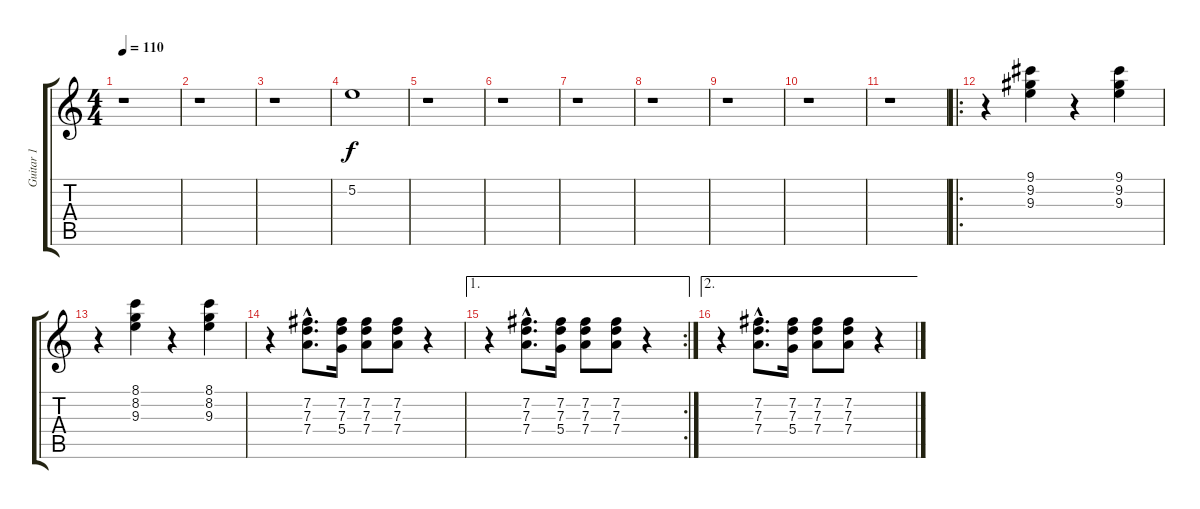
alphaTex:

\track ("Guitar 1" "Guitar 1") {instrument electricguitarclean}
\staff {score tabs}
\tuning (E4 B3 G3 D3 A2 E2) {hide}
\ts (4 4)
\tempo 110
\clef g2
\ks c
r.1{dy f} |
r.1 |
r.1 |
5.2.1 |
r.1 |
r.1 |
r.1 |
r.1 |
r.1 |
r.1 |
r.1 |
\ro
r.4 (9.1 9.2 9.3).4 r.4 (9.1 9.2 9.3).4 |
r.4 (8.1 8.2 9.3).4 r.4 (8.1 8.2 9.3).4 |
r.4 (7.2{hac} 7.3{hac} 7.4{hac}).8{d} (7.2 7.3 5.4).16 (7.2 7.3 7.4).8 (7.2 7.3 7.4).8 r.4 |
\ae 1
\rc 2
r.4 (7.2{hac} 7.3{hac} 7.4{hac}).8{d} (7.2 7.3 5.4).16 (7.2 7.3 7.4).8 (7.2 7.3 7.4).8 r.4 |
\ae 2
r.4 (7.2{hac} 7.3{hac} 7.4{hac}).8{d} (7.2 7.3 5.4).16 (7.2 7.3 7.4).8 (7.2 7.3 7.4).8 r.4
